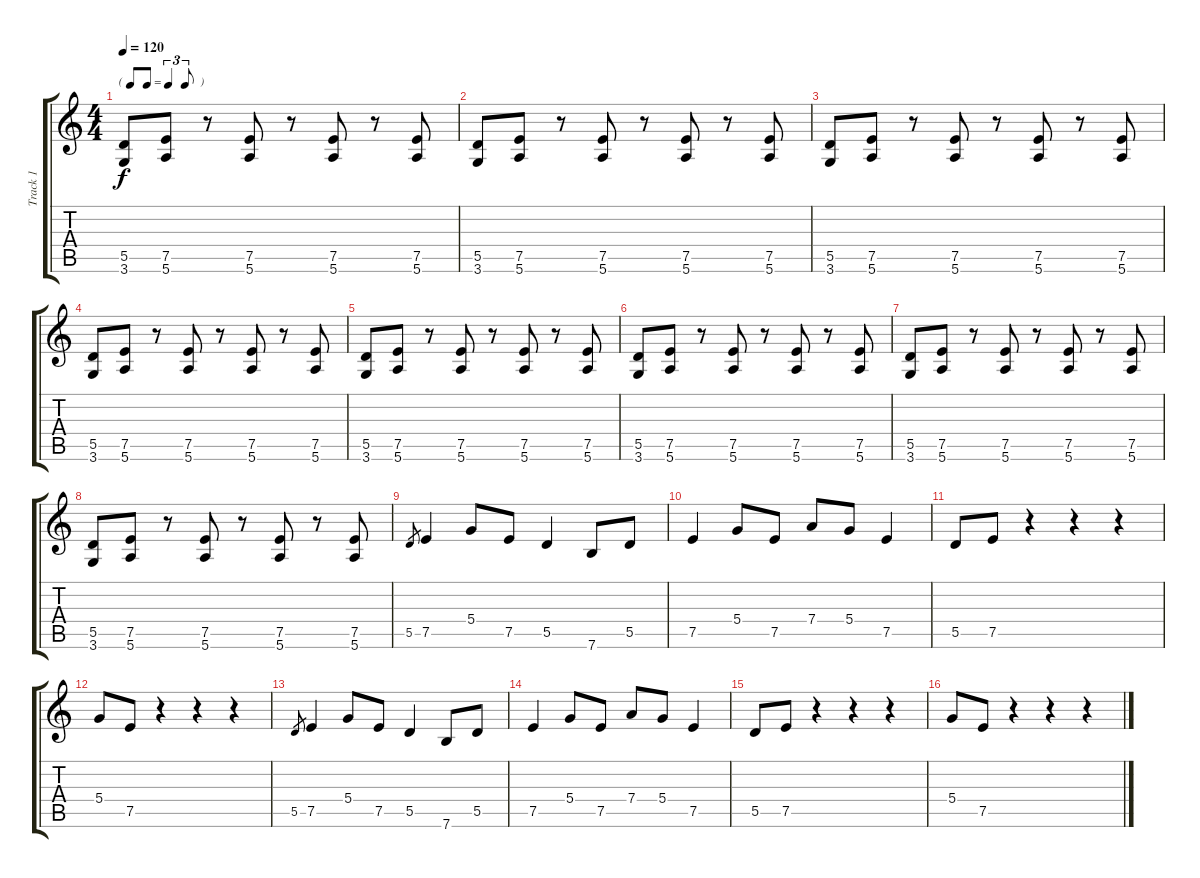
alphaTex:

\track ("Track 1" "Track 1") {instrument distortionguitar}
\staff {score tabs}
\tuning (E4 B3 G3 D3 A2 E2) {hide}
\ts (4 4)
\tf triplet8th
\tempo 120
\clef g2
\ks c
(5.5 3.6).8{dy f} (7.5 5.6).8 r.8 (7.5 5.6).8 r.8 (7.5 5.6).8 r.8 (7.5 5.6).8 |
(5.5 3.6).8 (7.5 5.6).8 r.8 (7.5 5.6).8 r.8 (7.5 5.6).8 r.8 (7.5 5.6).8 |
(5.5 3.6).8 (7.5 5.6).8 r.8 (7.5 5.6).8 r.8 (7.5 5.6).8 r.8 (7.5 5.6).8 |
(5.5 3.6).8 (7.5 5.6).8 r.8 (7.5 5.6).8 r.8 (7.5 5.6).8 r.8 (7.5 5.6).8 |
(5.5 3.6).8 (7.5 5.6).8 r.8 (7.5 5.6).8 r.8 (7.5 5.6).8 r.8 (7.5 5.6).8 |
(5.5 3.6).8 (7.5 5.6).8 r.8 (7.5 5.6).8 r.8 (7.5 5.6).8 r.8 (7.5 5.6).8 |
(5.5 3.6).8 (7.5 5.6).8 r.8 (7.5 5.6).8 r.8 (7.5 5.6).8 r.8 (7.5 5.6).8 |
(5.5 3.6).8 (7.5 5.6).8 r.8 (7.5 5.6).8 r.8 (7.5 5.6).8 r.8 (7.5 5.6).8 |
5.5.8{gr} 7.5.4 5.4.8 7.5.8 5.5.4 7.6.8 5.5.8 |
7.5.4 5.4.8 7.5.8 7.4.8 5.4.8 7.5.4 |
5.5.8 7.5.8 r.4 r.4 r.4 |
5.4.8 7.5.8 r.4 r.4 r.4 |
5.5.8{gr} 7.5.4 5.4.8 7.5.8 5.5.4 7.6.8 5.5.8 |
7.5.4 5.4.8 7.5.8 7.4.8 5.4.8 7.5.4 |
5.5.8 7.5.8 r.4 r.4 r.4 |
5.4.8 7.5.8 r.4 r.4 r.4
